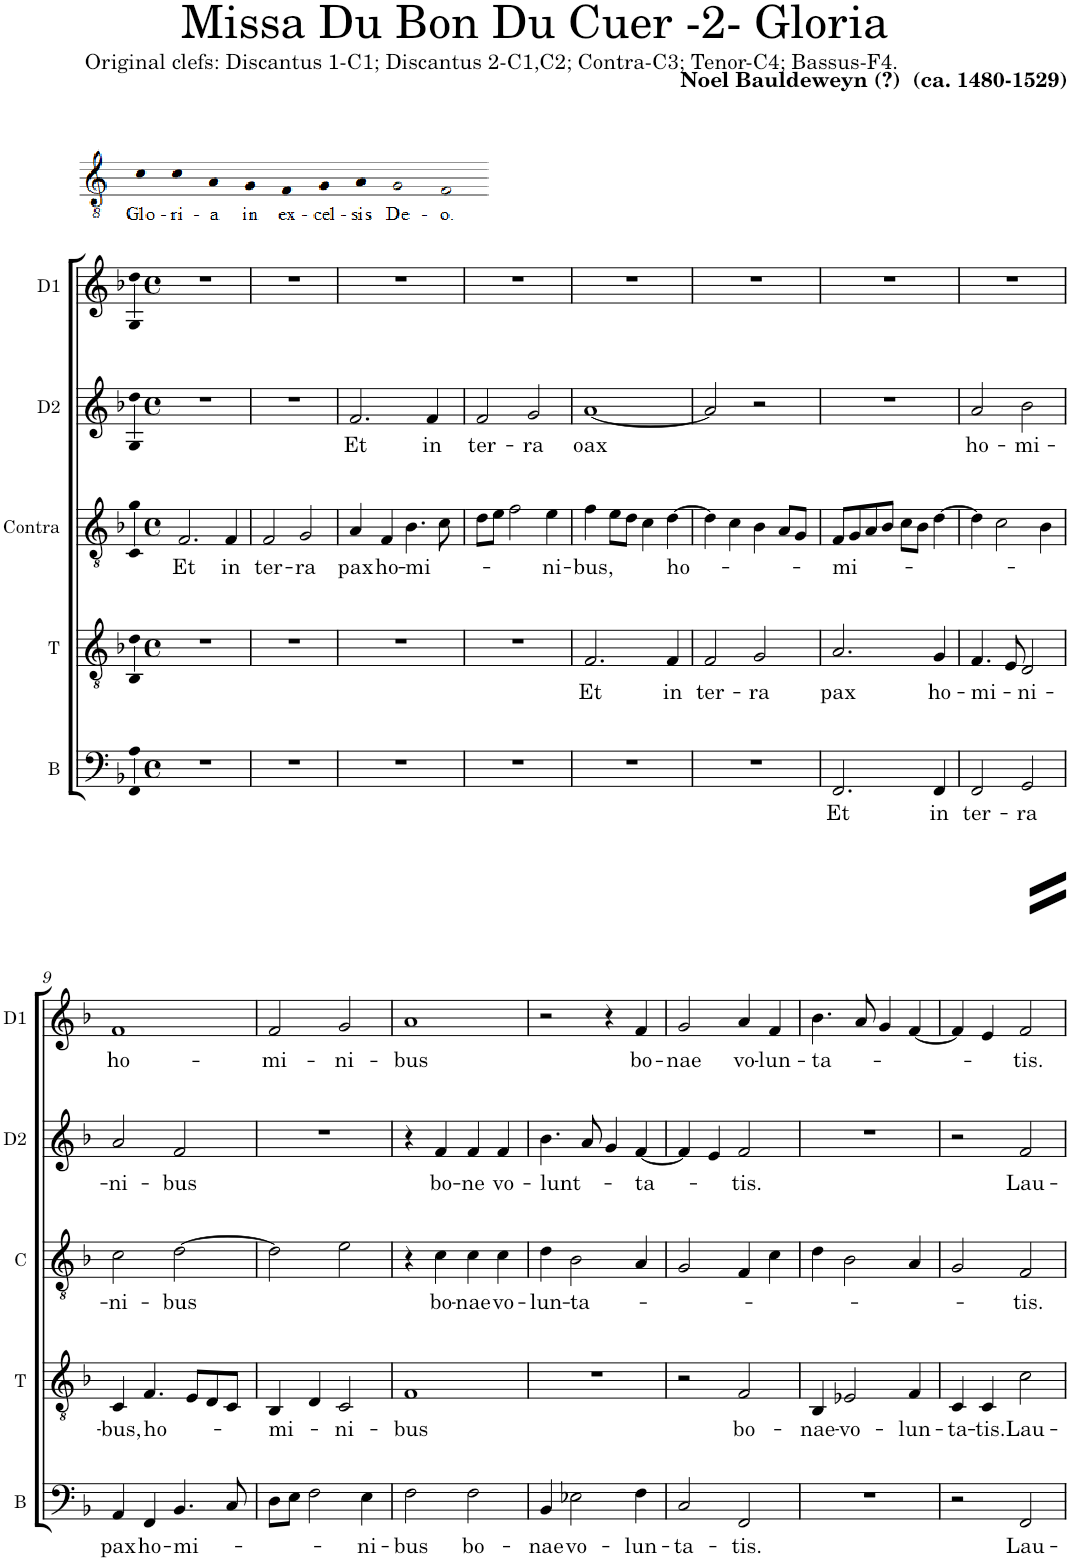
**kern	**text	**kern	**text	**kern	**text	**kern	**text	**kern	**text
*part5	*part5	*part4	*part4	*part3	*part3	*part2	*part2	*part1	*part1
*staff5	*staff5	*staff4	*staff4	*staff3	*staff3	*staff2	*staff2	*staff1	*staff1
*I"B	*	*I"T	*	*I"Contra	*	*I"D2	*	*I"D1	*
*I'B	*	*I'T	*	*I'C	*	*I'D2	*	*I'D1	*
*clefF4	*	*clefGv2	*	*clefGv2	*	*clefG2	*	*clefG2	*
*k[b-]	*	*k[b-]	*	*k[b-]	*	*k[b-]	*	*k[b-]	*
*M4/4	*	*M4/4	*	*M4/4	*	*M4/4	*	*M4/4	*
*met(c)	*	*met(c)	*	*met(c)	*	*met(c)	*	*met(c)	*
=1	=1	=1	=1	=1	=1	=1	=1	=1	=1
!	!	!	!	!	!LO:LY:b	!	!	!	!
1r	.	1r	.	2.F/	Et	1r	.	1r	.
!	!	!	!	!	!LO:LY:b	!	!	!	!
.	.	.	.	4F/	in	.	.	.	.
=2	=2	=2	=2	=2	=2	=2	=2	=2	=2
!	!	!	!	!	!LO:LY:b	!	!	!	!
1r	.	1r	.	2F/	ter-	1r	.	1r	.
!	!	!	!	!	!LO:LY:b	!	!	!	!
.	.	.	.	2G/	-ra	.	.	.	.
=3	=3	=3	=3	=3	=3	=3	=3	=3	=3
!	!	!	!	!	!LO:LY:b	!	!LO:LY:b	!	!
1r	.	1r	.	4A/	pax	2.f/	Et	1r	.
!	!	!	!	!	!LO:LY:b	!	!	!	!
.	.	.	.	4F/	ho-	.	.	.	.
!	!	!	!	!	!LO:LY:b	!	!	!	!
.	.	.	.	4.B-\	-mi-	.	.	.	.
!	!	!	!	!	!	!	!LO:LY:b	!	!
.	.	.	.	.	.	4f/	in	.	.
.	.	.	.	8c\	.	.	.	.	.
=4	=4	=4	=4	=4	=4	=4	=4	=4	=4
!	!	!	!	!	!	!	!LO:LY:b	!	!
1r	.	1r	.	8d\L	.	2f/	ter-	1r	.
.	.	.	.	8e\J	.	.	.	.	.
.	.	.	.	2f\	.	.	.	.	.
!	!	!	!	!	!	!	!LO:LY:b	!	!
.	.	.	.	.	.	2g/	-ra	.	.
!	!	!	!	!	!LO:LY:b	!	!	!	!
.	.	.	.	4e\	-ni-	.	.	.	.
=5	=5	=5	=5	=5	=5	=5	=5	=5	=5
!	!	!	!LO:LY:b	!	!LO:LY:b	!	!LO:LY:b	!	!
1r	.	2.F/	Et	4f\	-bus,	[1a	oax	1r	.
.	.	.	.	8e\L	.	.	.	.	.
.	.	.	.	8d\J	.	.	.	.	.
.	.	.	.	4c\	.	.	.	.	.
!	!	!	!LO:LY:b	!	!LO:LY:b	!	!	!	!
.	.	4F/	in	[4d\	ho-	.	.	.	.
=6	=6	=6	=6	=6	=6	=6	=6	=6	=6
!	!	!	!LO:LY:b	!	!	!	!	!	!
1r	.	2F/	ter-	4d\]	.	2a/]	.	1r	.
.	.	.	.	4c\	.	.	.	.	.
!	!	!	!LO:LY:b	!	!	!	!	!	!
.	.	2G/	-ra	4B-\	.	2r	.	.	.
.	.	.	.	8A/L	.	.	.	.	.
.	.	.	.	8G/J	.	.	.	.	.
=7	=7	=7	=7	=7	=7	=7	=7	=7	=7
!	!LO:LY:b	!	!LO:LY:b	!	!LO:LY:b	!	!	!	!
2.FF/	Et	2.A/	pax	8F/L	-mi-	1r	.	1r	.
.	.	.	.	8G/	.	.	.	.	.
.	.	.	.	8A/	.	.	.	.	.
.	.	.	.	8B-/J	.	.	.	.	.
.	.	.	.	8c\L	.	.	.	.	.
.	.	.	.	8B-\J	.	.	.	.	.
!	!LO:LY:b	!	!LO:LY:b	!	!	!	!	!	!
4FF/	in	4G/	ho-	[4d\	.	.	.	.	.
=8	=8	=8	=8	=8	=8	=8	=8	=8	=8
!	!LO:LY:b	!	!LO:LY:b	!	!	!	!LO:LY:b	!	!
2FF/	ter-	4.F/	-mi-	4d\]	.	2a/	ho-	1r	.
.	.	.	.	2c\	.	.	.	.	.
.	.	8E/	.	.	.	.	.	.	.
!	!LO:LY:b	!	!LO:LY:b	!	!	!	!LO:LY:b	!	!
2GG/	-ra	2D/	-ni-	.	.	2b-\	-mi-	.	.
.	.	.	.	4B-\	.	.	.	.	.
!!LO:LB:g=z
=9	=9	=9	=9	=9	=9	=9	=9	=9	=9
!	!LO:LY:b	!	!LO:LY:b	!	!LO:LY:b	!	!LO:LY:b	!	!LO:LY:b
4AA/	pax	4C/	-bus,	2c\	-ni-	2a/	-ni-	1f	ho-
!	!LO:LY:b	!	!LO:LY:b	!	!	!	!	!	!
4FF/	ho-	4.F/	ho-	.	.	.	.	.	.
!	!LO:LY:b	!	!	!	!LO:LY:b	!	!LO:LY:b	!	!
4.BB-/	-mi-	.	.	[2d\	-bus	2f/	-bus	.	.
.	.	8E/L	.	.	.	.	.	.	.
.	.	8D/	.	.	.	.	.	.	.
8C/	.	8C/J	.	.	.	.	.	.	.
=10	=10	=10	=10	=10	=10	=10	=10	=10	=10
!	!	!	!LO:LY:b	!	!	!	!	!	!LO:LY:b
8D\L	.	4BB-/	-mi-	2d\]	.	1r	.	2f/	-mi-
8E\J	.	.	.	.	.	.	.	.	.
2F\	.	4D/	.	.	.	.	.	.	.
!	!	!	!LO:LY:b	!	!	!	!	!	!LO:LY:b
.	.	2C/	-ni-	2e\	.	.	.	2g/	-ni-
!	!LO:LY:b	!	!	!	!	!	!	!	!
4E\	-ni-	.	.	.	.	.	.	.	.
=11	=11	=11	=11	=11	=11	=11	=11	=11	=11
!	!LO:LY:b	!	!LO:LY:b	!	!	!	!	!	!LO:LY:b
2F\	-bus	1F	-bus	4r	.	4r	.	1a	-bus
!	!	!	!	!	!LO:LY:b	!	!LO:LY:b	!	!
.	.	.	.	4c\	bo-	4f/	bo-	.	.
!	!LO:LY:b	!	!	!	!LO:LY:b	!	!LO:LY:b	!	!
2F\	bo-	.	.	4c\	-nae	4f/	-ne	.	.
!	!	!	!	!	!LO:LY:b	!	!LO:LY:b	!	!
.	.	.	.	4c\	vo-	4f/	vo-	.	.
=12	=12	=12	=12	=12	=12	=12	=12	=12	=12
!	!LO:LY:b	!	!	!	!LO:LY:b	!	!LO:LY:b	!	!
4BB-/	-nae	1r	.	4d\	-lun-	4.b-\	-lunt-	2r	.
!	!LO:LY:b	!	!	!	!LO:LY:b	!	!	!	!
2E-X\	vo-	.	.	2B-\	-ta-	.	.	.	.
.	.	.	.	.	.	8a/	.	.	.
.	.	.	.	.	.	4g/	.	4r	.
!	!LO:LY:b	!	!	!	!	!	!LO:LY:b	!	!LO:LY:b
4F\	-lun-	.	.	4A/	.	[4f/	-ta-	4f/	bo-
=13	=13	=13	=13	=13	=13	=13	=13	=13	=13
!	!LO:LY:b	!	!	!	!	!	!	!	!LO:LY:b
2C/	-ta-	2r	.	2G/	.	4f/]	.	2g/	-nae
.	.	.	.	.	.	4e/	.	.	.
!	!LO:LY:b	!	!LO:LY:b	!	!	!	!LO:LY:b	!	!LO:LY:b
2FF/	-tis.	2F/	bo-	4F/	.	2f/	-tis.	4a/	vo-
!	!	!	!	!	!	!	!	!	!LO:LY:b
.	.	.	.	4c\	.	.	.	4f/	-lun-
=14	=14	=14	=14	=14	=14	=14	=14	=14	=14
!	!	!	!LO:LY:b	!	!	!	!	!	!LO:LY:b
1r	.	4BB-/	-nae-	4d\	.	1r	.	4.b-\	-ta-
!	!	!	!LO:LY:b	!	!	!	!	!	!
.	.	2E-X/	-vo-	2B-\	.	.	.	.	.
.	.	.	.	.	.	.	.	8a/	.
.	.	.	.	.	.	.	.	4g/	.
!	!	!	!LO:LY:b	!	!	!	!	!	!
.	.	4F/	-lun-	4A/	.	.	.	[4f/	.
=15	=15	=15	=15	=15	=15	=15	=15	=15	=15
!	!	!	!LO:LY:b	!	!	!	!	!	!
2r	.	4C/	-ta-	2G/	.	2r	.	4f/]	.
!	!	!	!LO:LY:b	!	!	!	!	!	!
.	.	4C/	tis.	.	.	.	.	4e/	.
!	!LO:LY:b	!	!LO:LY:b	!	!LO:LY:b	!	!LO:LY:b	!	!LO:LY:b
2FF/	Lau-	2c\	Lau-	2F/	-tis.	2f/	Lau-	2f/	-tis.
=	=	=	=	=	=	=	=	=	=
*-	*-	*-	*-	*-	*-	*-	*-	*-	*-
